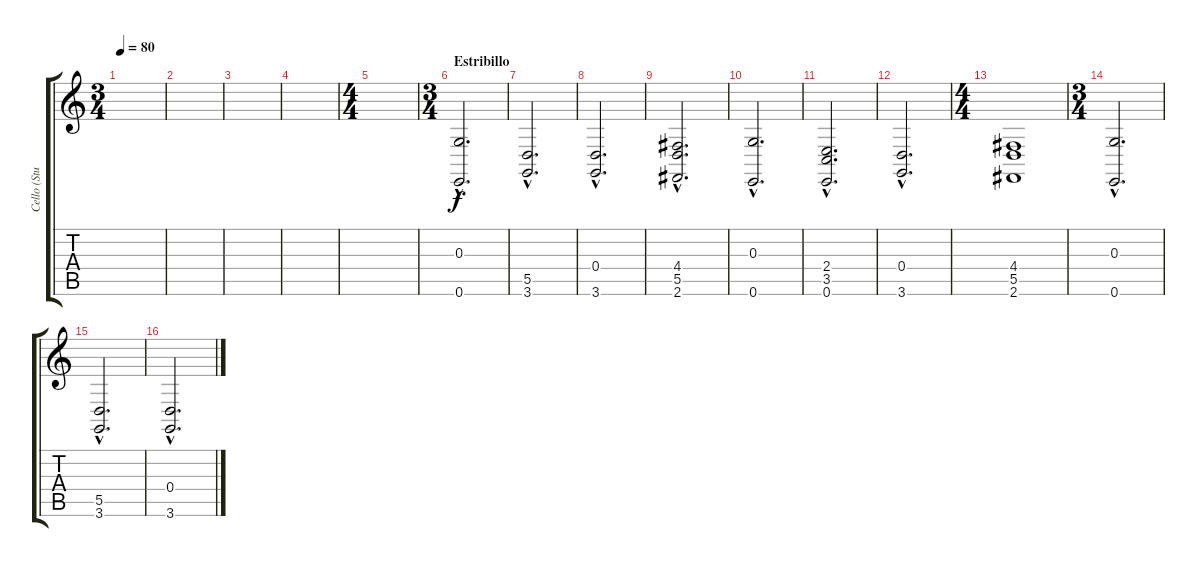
\track ("Cello (Studio)" "Cello (Stu") {instrument cello}
\staff {score tabs}
\tuning (E4 B3 G3 D3 A2 E2) {hide}
\ts (3 4)
\tempo 80
\clef g2
\ks c
|
|
|
|
\ts (4 4)
|
\ts (3 4)
\section ("" "Estribillo")
(0.3{hac} 0.6{hac}).2{d} |
(5.5{hac} 3.6{hac}).2{d} |
(0.4{hac} 3.6{hac}).2{d} |
(4.4{hac} 5.5{hac} 2.6{hac}).2{d} |
(0.3{hac} 0.6{hac}).2{d} |
(2.4{hac} 3.5{hac} 0.6{hac}).2{d} |
(0.4{hac} 3.6{hac}).2{d} |
\ts (4 4)
(4.4 5.5 2.6).1 |
\ts (3 4)
(0.3{hac} 0.6{hac}).2{d} |
(5.5{hac} 3.6{hac}).2{d} |
(0.4{hac} 3.6{hac}).2{d}
